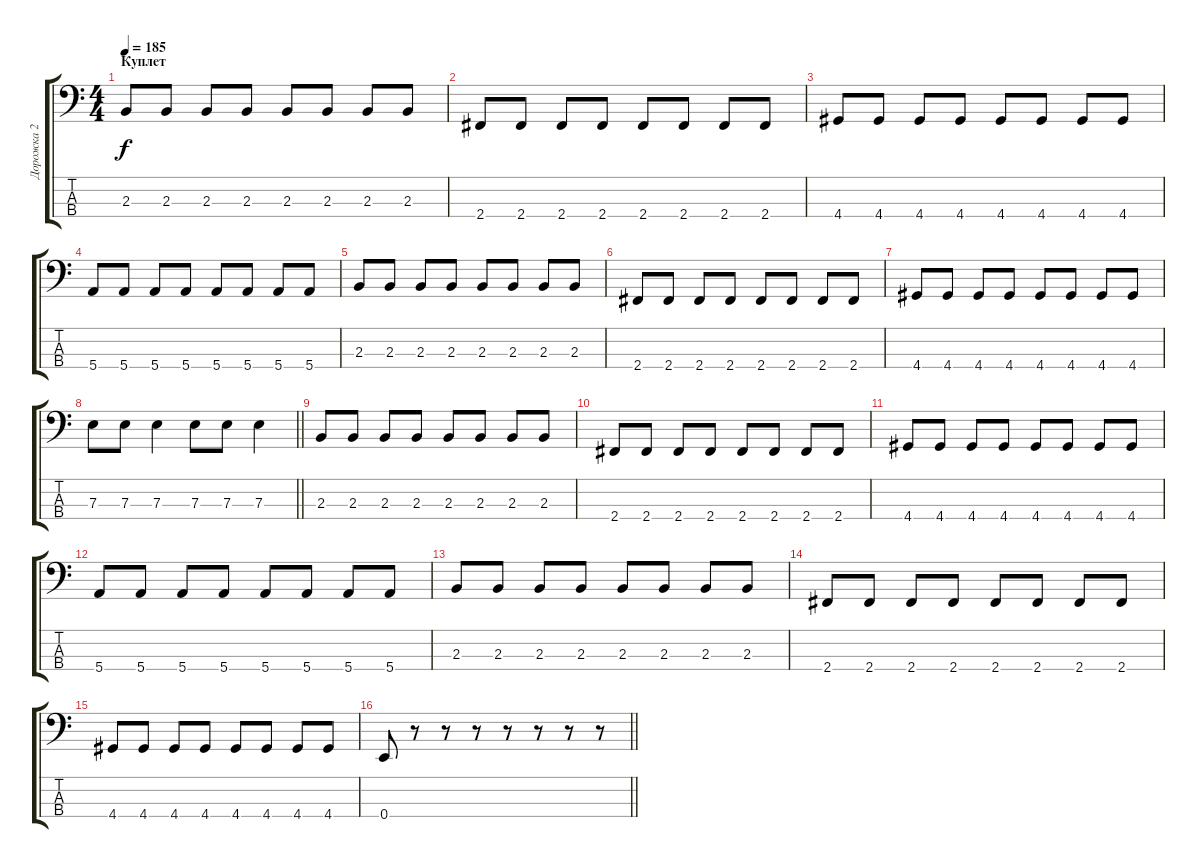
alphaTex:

\track ("Дорожка 2" "Дорожка 2") {instrument electricbassfinger}
\staff {score tabs}
\tuning (G2 D2 A1 E1) {hide}
\ts (4 4)
\section ("" "Куплет")
\tempo 185
\clef f4
\ks c
2.3.8{dy f} 2.3.8 2.3.8 2.3.8 2.3.8 2.3.8 2.3.8 2.3.8 |
2.4.8 2.4.8 2.4.8 2.4.8 2.4.8 2.4.8 2.4.8 2.4.8 |
4.4.8 4.4.8 4.4.8 4.4.8 4.4.8 4.4.8 4.4.8 4.4.8 |
5.4.8 5.4.8 5.4.8 5.4.8 5.4.8 5.4.8 5.4.8 5.4.8 |
2.3.8 2.3.8 2.3.8 2.3.8 2.3.8 2.3.8 2.3.8 2.3.8 |
2.4.8 2.4.8 2.4.8 2.4.8 2.4.8 2.4.8 2.4.8 2.4.8 |
4.4.8 4.4.8 4.4.8 4.4.8 4.4.8 4.4.8 4.4.8 4.4.8 |
\barLineRight lightlight
7.3.8 7.3.8 7.3.4 7.3.8 7.3.8 7.3.4 |
2.3.8 2.3.8 2.3.8 2.3.8 2.3.8 2.3.8 2.3.8 2.3.8 |
2.4.8 2.4.8 2.4.8 2.4.8 2.4.8 2.4.8 2.4.8 2.4.8 |
4.4.8 4.4.8 4.4.8 4.4.8 4.4.8 4.4.8 4.4.8 4.4.8 |
5.4.8 5.4.8 5.4.8 5.4.8 5.4.8 5.4.8 5.4.8 5.4.8 |
2.3.8 2.3.8 2.3.8 2.3.8 2.3.8 2.3.8 2.3.8 2.3.8 |
2.4.8 2.4.8 2.4.8 2.4.8 2.4.8 2.4.8 2.4.8 2.4.8 |
4.4.8 4.4.8 4.4.8 4.4.8 4.4.8 4.4.8 4.4.8 4.4.8 |
\barLineRight lightlight
0.4.8 r.8 r.8 r.8 r.8 r.8 r.8 r.8
